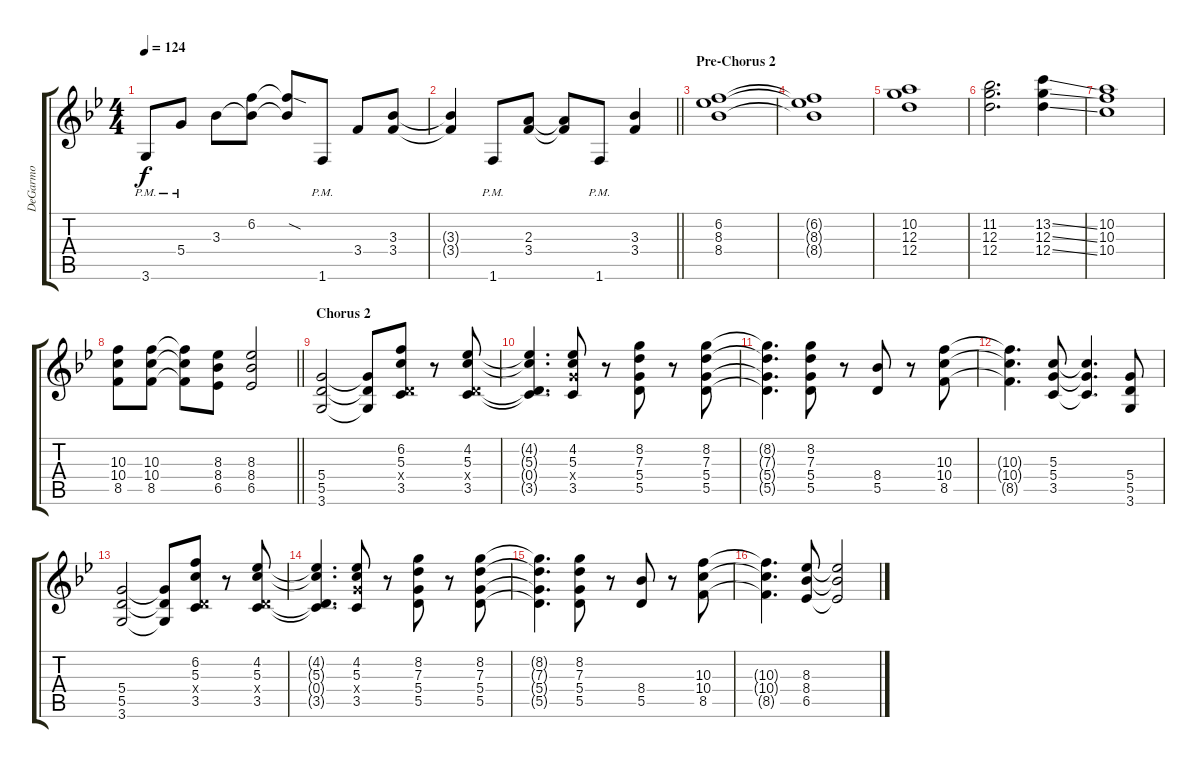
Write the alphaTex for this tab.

\track ("DeGarmo" "DeGarmo") {instrument distortionguitar}
\staff {score tabs}
\tuning (E4 B3 G3 D3 A2 E2) {hide}
\ts (4 4)
\tempo 124
\clef g2
\ks gminor
3.6{pm}.8{dy f} 5.4{pm}.8 3.3.8 (6.2 3.3{t}).8 (6.2{sod t} 3.3{t}).8 1.6{pm}.8 3.4.8 (3.3 3.4).8 |
\barLineRight lightlight
(3.3{t} 3.4{t}).4 1.6{pm}.8 (2.3 3.4).8 (2.3{t} 3.4{t}).8 1.6{pm}.8 (3.3 3.4).4 |
\section ("" "Pre-Chorus 2")
(6.2 8.3 8.4).1 |
(6.2{t} 8.3{t} 8.4{t}).1 |
(10.2 12.3 12.4).1 |
(11.2 12.3 12.4).2{d} (13.2{ss} 12.3{ss} 12.4{ss}).4 |
(10.2 10.3 10.4).1 |
\barLineRight lightlight
(10.3 10.4 8.5).8 (10.3 10.4 8.5).8 (10.3{t} 10.4{t} 8.5{t}).8 (8.3 8.4 6.5).8 (8.3 8.4 6.5).2 |
\section ("" "Chorus 2")
(5.4 5.5 3.6).2 (5.4{t} 5.5{t} 3.6{t}).8 (6.2 5.3 0.4{x} 3.5).8 r.8 (4.2 5.3 0.4{x} 3.5).8 |
(4.2{t} 5.3{t} 0.4{t} 3.5{t}).4{d} (4.2 5.3 5.4{x} 3.5).8 r.8 (8.2 7.3 5.4 5.5).8 r.8 (8.2 7.3 5.4 5.5).8 |
(8.2{t} 7.3{t} 5.4{t} 5.5{t}).4{d} (8.2 7.3 5.4 5.5).8 r.8 (8.4 5.5).8 r.8 (10.3 10.4 8.5).8 |
(10.3{t} 10.4{t} 8.5{t}).4{d} (5.3 5.4 3.5).8 (5.3{t} 5.4{t} 3.5{t}).4{d} (5.4 5.5 3.6).8 |
(5.4 5.5 3.6).2 (5.4{t} 5.5{t} 3.6{t}).8 (6.2 5.3 0.4{x} 3.5).8 r.8 (4.2 5.3 0.4{x} 3.5).8 |
(4.2{t} 5.3{t} 0.4{t} 3.5{t}).4{d} (4.2 5.3 5.4{x} 3.5).8 r.8 (8.2 7.3 5.4 5.5).8 r.8 (8.2 7.3 5.4 5.5).8 |
(8.2{t} 7.3{t} 5.4{t} 5.5{t}).4{d} (8.2 7.3 5.4 5.5).8 r.8 (8.4 5.5).8 r.8 (10.3 10.4 8.5).8 |
(10.3{t} 10.4{t} 8.5{t}).4{d} (8.3 8.4 6.5).8 (8.3{t} 8.4{t} 6.5{t}).2
